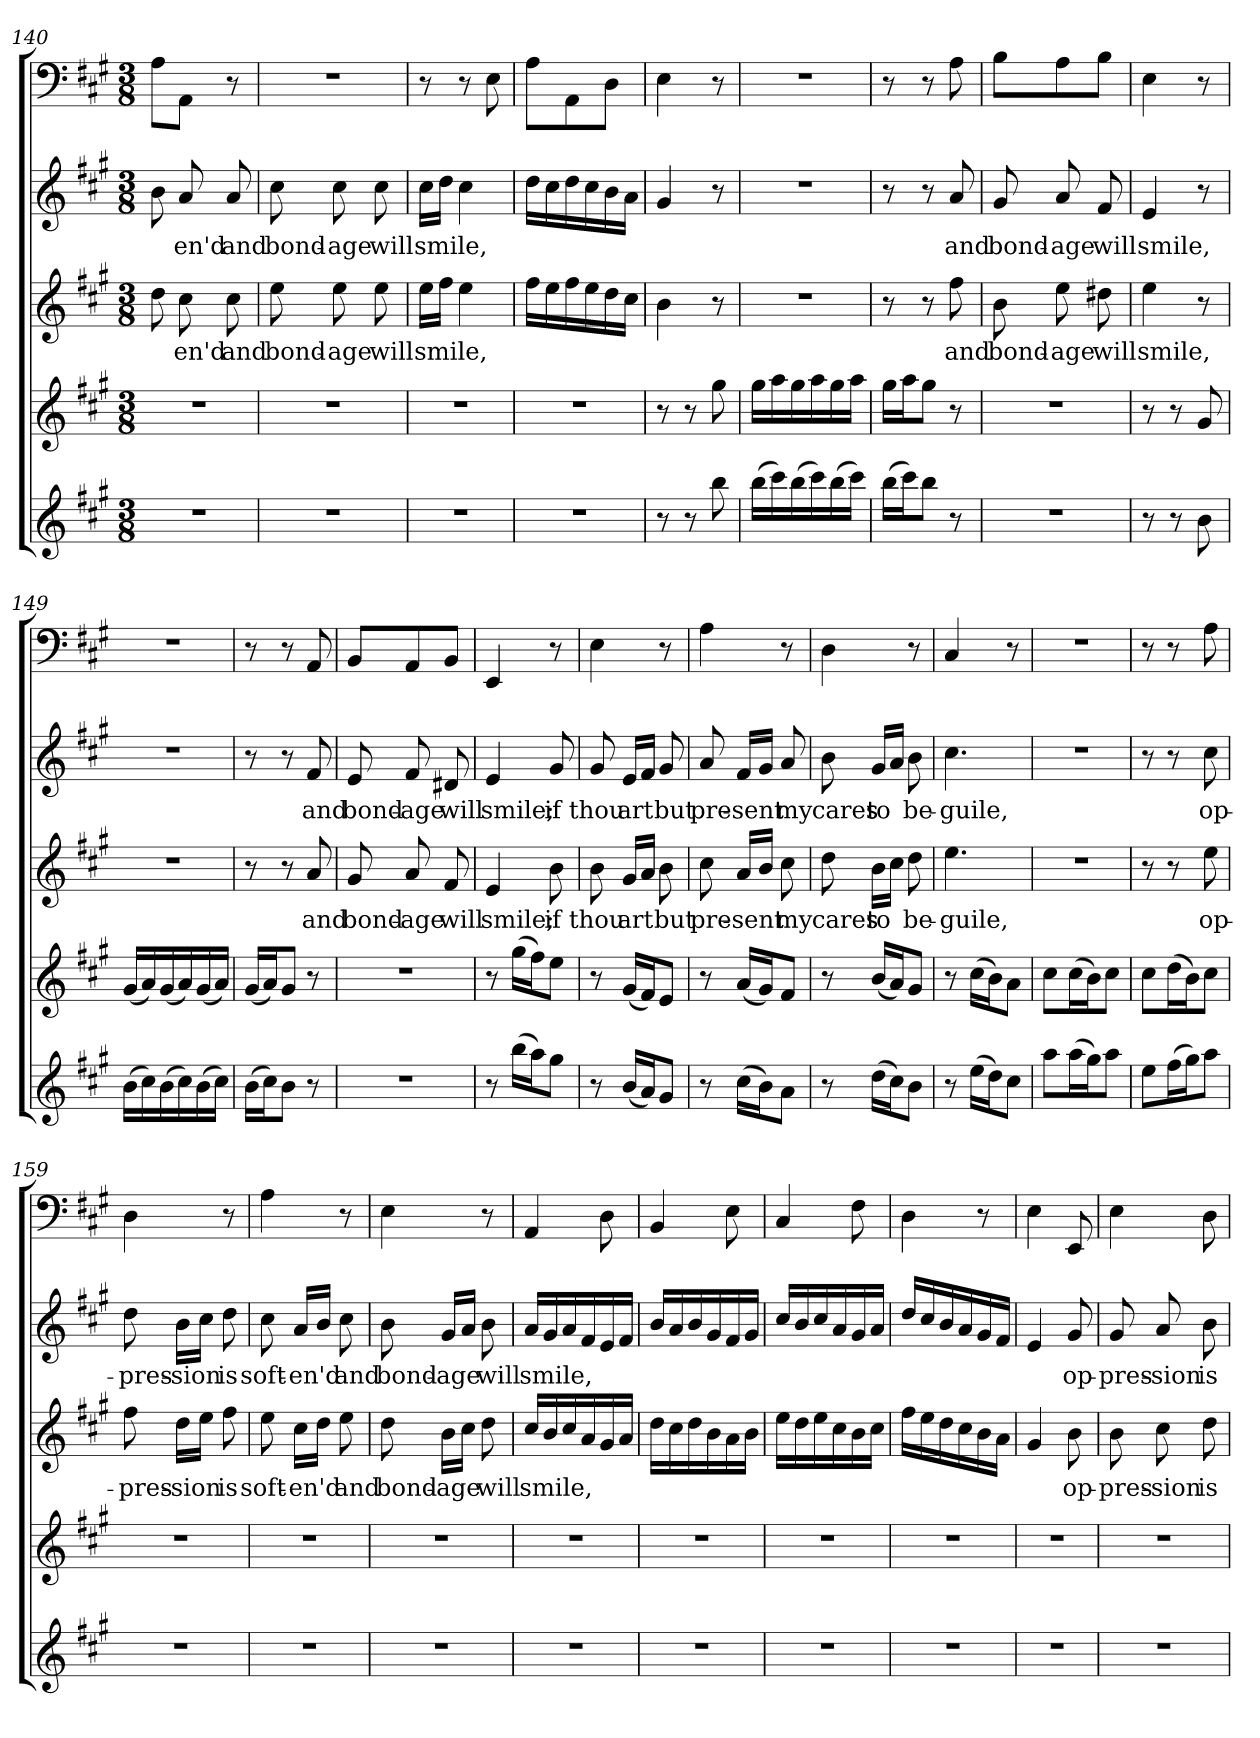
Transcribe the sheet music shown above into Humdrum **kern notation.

**kern	**kern	**kern	**text	**kern	**text	**kern
*part5	*part4	*part3	*part3	*part2	*part2	*part1
*staff5	*staff4	*staff3	*staff3	*staff2	*staff2	*staff1
*clefG2	*clefG2	*clefG2	*	*clefG2	*	*clefF4
*k[f#c#g#]	*k[f#c#g#]	*k[f#c#g#]	*	*k[f#c#g#]	*	*k[f#c#g#]
*A:	*A:	*A:	*	*A:	*	*A:
*M3/8	*M3/8	*M3/8	*	*M3/8	*	*M3/8
=140	=140	=140	=140	=140	=140	=140
4.r	4.r	8dd\	.	8b\	.	8A\L
.	.	8cc#\	-en'd	8a/	-en'd	8AA\J
.	.	8cc#\	and	8a/	and	8r
=141	=141	=141	=141	=141	=141	=141
4.r	4.r	8ee\	bond-	8cc#\	bond-	4.r
.	.	8ee\	-age	8cc#\	-age	.
.	.	8ee\	will	8cc#\	will	.
=142	=142	=142	=142	=142	=142	=142
4.r	4.r	16ee\LL	smile,	16cc#\LL	smile,	8r
.	.	16ff#\JJ	.	16dd\JJ	.	.
.	.	4ee\	.	4cc#\	.	8r
.	.	.	.	.	.	8E\
=143	=143	=143	=143	=143	=143	=143
4.r	4.r	16ff#\LL	.	16dd\LL	.	8A\L
.	.	16ee\	.	16cc#\	.	.
.	.	16ff#\	.	16dd\	.	8AA\
.	.	16ee\	.	16cc#\	.	.
.	.	16dd\	.	16b\	.	8D\J
.	.	16cc#\JJ	.	16a\JJ	.	.
=144	=144	=144	=144	=144	=144	=144
8r	8r	4b\	.	4g#/	.	4E\
8r	8r	.	.	.	.	.
8bb\	8gg#\	8r	.	8r	.	8r
=145	=145	=145	=145	=145	=145	=145
(16bb\LL	16gg#\LL	4.r	.	4.r	.	4.r
16ccc#\)	16aa\	.	.	.	.	.
(16bb\	16gg#\	.	.	.	.	.
16ccc#\)	16aa\	.	.	.	.	.
(16bb\	16gg#\	.	.	.	.	.
16ccc#\JJ)	16aa\JJ	.	.	.	.	.
=146	=146	=146	=146	=146	=146	=146
(16bb\LL	16gg#\LL	8r	.	8r	.	8r
16ccc#\J)	16aa\J	.	.	.	.	.
8bb\J	8gg#\J	8r	.	8r	.	8r
8r	8r	8ff#\	and	8a/	and	8A\
=147	=147	=147	=147	=147	=147	=147
4.r	4.r	8b\	bond-	8g#/	bond-	8B\L
.	.	8ee\	-age	8a/	-age	8A\
.	.	8dd#X\	will	8f#/	will	8B\J
=148	=148	=148	=148	=148	=148	=148
8r	8r	4ee\	smile,	4e/	smile,	4E\
8r	8r	.	.	.	.	.
8b\	8g#/	8r	.	8r	.	8r
=149	=149	=149	=149	=149	=149	=149
(16b\LL	(16g#/LL	4.r	.	4.r	.	4.r
16cc#\)	16a/)	.	.	.	.	.
(16b\	(16g#/	.	.	.	.	.
16cc#\)	16a/)	.	.	.	.	.
(16b\	(16g#/	.	.	.	.	.
16cc#\JJ)	16a/JJ)	.	.	.	.	.
=150	=150	=150	=150	=150	=150	=150
(16b\LL	(16g#/LL	8r	.	8r	.	8r
16cc#\J)	16a/J)	.	.	.	.	.
8b\J	8g#/J	8r	.	8r	.	8r
8r	8r	8a/	and	8f#/	and	8AA/
=151	=151	=151	=151	=151	=151	=151
4.r	4.r	8g#/	bond-	8e/	bond-	8BB/L
.	.	8a/	-age	8f#/	-age	8AA/
.	.	8f#/	will	8d#X/	will	8BB/J
=152	=152	=152	=152	=152	=152	=152
8r	8r	4e/	smile;	4e/	smile;	4EE/
(16bb\LL	(16gg#\LL	.	.	.	.	.
16aa\J)	16ff#\J)	.	.	.	.	.
8gg#\J	8ee\J	8b\	if	8g#/	if	8r
=153	=153	=153	=153	=153	=153	=153
8r	8r	8b\	thou	8g#/	thou	4E\
(16b/LL	(16g#/LL	16g#/LL	art	16e/LL	art	.
16a/J)	16f#/J)	16a/JJ	.	16f#/JJ	.	.
8g#/J	8e/J	8b\	but	8g#/	but	8r
=154	=154	=154	=154	=154	=154	=154
8r	8r	8cc#\	pre-	8a/	pre-	4A\
(16cc#\LL	(16a/LL	16a/LL	-sent	16f#/LL	-sent	.
16b\J)	16g#/J)	16b/JJ	.	16g#/JJ	.	.
8a\J	8f#/J	8cc#\	my	8a/	my	8r
=155	=155	=155	=155	=155	=155	=155
8r	8r	8dd\	cares	8b\	cares	4D\
(16dd\LL	(16b/LL	16b\LL	to	16g#/LL	to	.
16cc#\J)	16a/J)	16cc#\JJ	.	16a/JJ	.	.
8b\J	8g#/J	8dd\	be-	8b\	be-	8r
=156	=156	=156	=156	=156	=156	=156
8r	8r	4.ee\	-guile,	4.cc#\	-guile,	4C#/
(16ee\LL	(16cc#\LL	.	.	.	.	.
16dd\J)	16b\J)	.	.	.	.	.
8cc#\J	8a\J	.	.	.	.	8r
=157	=157	=157	=157	=157	=157	=157
8aa\L	8cc#\L	4.r	.	4.r	.	4.r
(16aa\L	(16cc#\L	.	.	.	.	.
16gg#\J)	16b\J)	.	.	.	.	.
8aa\J	8cc#\J	.	.	.	.	.
=158	=158	=158	=158	=158	=158	=158
8ee\L	8cc#\L	8r	.	8r	.	8r
(16ff#\L	(16dd\L	8r	.	8r	.	8r
16gg#\J)	16b\J)	.	.	.	.	.
8aa\J	8cc#\J	8ee\	op-	8cc#\	op-	8A\
=159	=159	=159	=159	=159	=159	=159
4.r	4.r	8ff#\	-pres-	8dd\	-pres-	4D\
.	.	16dd\LL	-sion	16b\LL	-sion	.
.	.	16ee\JJ	.	16cc#\JJ	.	.
.	.	8ff#\	is	8dd\	is	8r
=160	=160	=160	=160	=160	=160	=160
4.r	4.r	8ee\	soft-	8cc#\	soft-	4A\
.	.	16cc#\LL	-en'd	16a/LL	-en'd	.
.	.	16dd\JJ	.	16b/JJ	.	.
.	.	8ee\	and	8cc#\	and	8r
=161	=161	=161	=161	=161	=161	=161
4.r	4.r	8dd\	bond-	8b\	bond-	4E\
.	.	16b\LL	-age	16g#/LL	-age	.
.	.	16cc#\JJ	.	16a/JJ	.	.
.	.	8dd\	will	8b\	will	8r
=162	=162	=162	=162	=162	=162	=162
4.r	4.r	16cc#/LL	smile,	16a/LL	smile,	4AA/
.	.	16b/	.	16g#/	.	.
.	.	16cc#/	.	16a/	.	.
.	.	16a/	.	16f#/	.	.
.	.	16g#/	.	16e/	.	8D\
.	.	16a/JJ	.	16f#/JJ	.	.
=163	=163	=163	=163	=163	=163	=163
4.r	4.r	16dd\LL	.	16b/LL	.	4BB/
.	.	16cc#\	.	16a/	.	.
.	.	16dd\	.	16b/	.	.
.	.	16b\	.	16g#/	.	.
.	.	16a\	.	16f#/	.	8E\
.	.	16b\JJ	.	16g#/JJ	.	.
=164	=164	=164	=164	=164	=164	=164
4.r	4.r	16ee\LL	.	16cc#/LL	.	4C#/
.	.	16dd\	.	16b/	.	.
.	.	16ee\	.	16cc#/	.	.
.	.	16cc#\	.	16a/	.	.
.	.	16b\	.	16g#/	.	8F#\
.	.	16cc#\JJ	.	16a/JJ	.	.
=165	=165	=165	=165	=165	=165	=165
4.r	4.r	16ff#\LL	.	16dd/LL	.	4D\
.	.	16ee\	.	16cc#/	.	.
.	.	16dd\	.	16b/	.	.
.	.	16cc#\	.	16a/	.	.
.	.	16b\	.	16g#/	.	8r
.	.	16a\JJ	.	16f#/JJ	.	.
=166	=166	=166	=166	=166	=166	=166
4.r	4.r	4g#/	.	4e/	.	4E\
.	.	8b\	op-	8g#/	op-	8EE/
=167	=167	=167	=167	=167	=167	=167
4.r	4.r	8b\	-pres-	8g#/	-pres-	4E\
.	.	8cc#\	-sion	8a/	-sion	.
.	.	8dd\	is	8b\	is	8D\
=	=	=	=	=	=	=
*-	*-	*-	*-	*-	*-	*-
